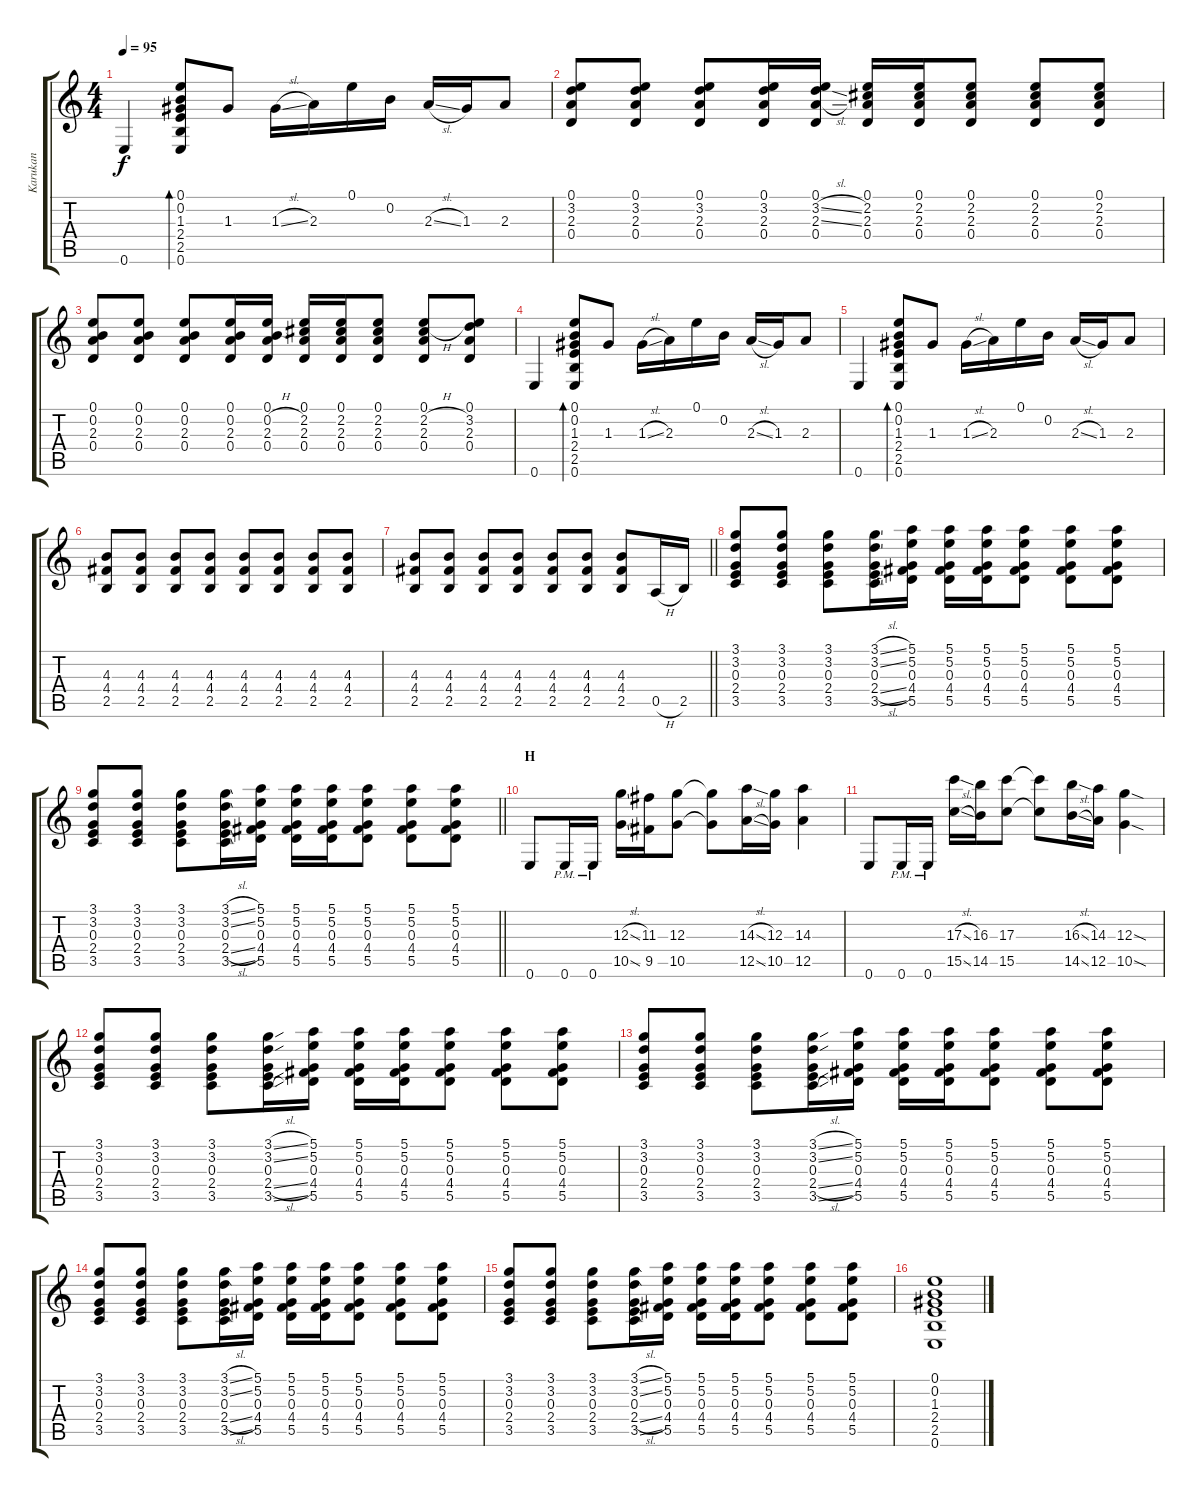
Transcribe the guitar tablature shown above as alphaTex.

\track ("Karukan" "Karukan") {instrument electricguitarclean}
\staff {score tabs}
\tuning (E4 B3 G3 D3 A2 E2) {hide}
\ts (4 4)
\tempo 95
\clef g2
\ks c
0.6.4{dy f} (0.1 0.2 1.3 2.4 2.5 0.6).8{bd 240} 1.3.8 1.3{sl}.16 2.3.16 0.1.16 0.2.16 2.3{sl}.16 1.3.16 2.3.8 |
(0.1 3.2 2.3 0.4).8 (0.1 3.2 2.3 0.4).8 (0.1 3.2 2.3 0.4).8 (0.1 3.2 2.3 0.4).16 (0.1 3.2{sl} 2.3{sl} 0.4).16 (0.1 2.2 2.3 0.4).16 (0.1 2.2 2.3 0.4).16 (0.1 2.2 2.3 0.4).8 (0.1 2.2 2.3 0.4).8 (0.1 2.2 2.3 0.4).8 |
(0.1 0.2 2.3 0.4).8 (0.1 0.2 2.3 0.4).8 (0.1 0.2 2.3 0.4).8 (0.1 0.2 2.3 0.4).16 (0.1 0.2{h} 2.3 0.4).16 (0.1 2.2 2.3 0.4).16 (0.1 2.2 2.3 0.4).16 (0.1 2.2 2.3 0.4).8 (0.1 2.2{h} 2.3 0.4).8 (0.1 3.2 2.3 0.4).8 |
0.6.4 (0.1 0.2 1.3 2.4 2.5 0.6).8{bd 240} 1.3.8 1.3{sl}.16 2.3.16 0.1.16 0.2.16 2.3{sl}.16 1.3.16 2.3.8 |
0.6.4 (0.1 0.2 1.3 2.4 2.5 0.6).8{bd 240} 1.3.8 1.3{sl}.16 2.3.16 0.1.16 0.2.16 2.3{sl}.16 1.3.16 2.3.8 |
(4.3 4.4 2.5).8 (4.3 4.4 2.5).8 (4.3 4.4 2.5).8 (4.3 4.4 2.5).8 (4.3 4.4 2.5).8 (4.3 4.4 2.5).8 (4.3 4.4 2.5).8 (4.3 4.4 2.5).8 |
\barLineRight lightlight
(4.3 4.4 2.5).8 (4.3 4.4 2.5).8 (4.3 4.4 2.5).8 (4.3 4.4 2.5).8 (4.3 4.4 2.5).8 (4.3 4.4 2.5).8 (4.3 4.4 2.5).8 0.5{h}.16 2.5.16 |
(3.1 3.2 0.3 2.4 3.5).8 (3.1 3.2 0.3 2.4 3.5).8 (3.1 3.2 0.3 2.4 3.5).8 (3.1{sl} 3.2{sl} 0.3 2.4{sl} 3.5{sl}).16 (5.1 5.2 0.3 4.4 5.5).16 (5.1 5.2 0.3 4.4 5.5).16 (5.1 5.2 0.3 4.4 5.5).16 (5.1 5.2 0.3 4.4 5.5).8 (5.1 5.2 0.3 4.4 5.5).8 (5.1 5.2 0.3 4.4 5.5).8 |
\barLineRight lightlight
(3.1 3.2 0.3 2.4 3.5).8 (3.1 3.2 0.3 2.4 3.5).8 (3.1 3.2 0.3 2.4 3.5).8 (3.1{sl} 3.2{sl} 0.3 2.4{sl} 3.5{sl}).16 (5.1 5.2 0.3 4.4 5.5).16 (5.1 5.2 0.3 4.4 5.5).16 (5.1 5.2 0.3 4.4 5.5).16 (5.1 5.2 0.3 4.4 5.5).8 (5.1 5.2 0.3 4.4 5.5).8 (5.1 5.2 0.3 4.4 5.5).8 |
\section ("" "H")
0.6.8 0.6{pm}.16 0.6{pm}.16 (12.3{sl} 10.5{sl}).16 (11.3 9.5).16 (12.3 10.5).8 (12.3{t} 10.5{t}).8 (14.3{sl} 12.5{sl}).16 (12.3 10.5).16 (14.3 12.5).4 |
0.6.8 0.6{pm}.16 0.6{pm}.16 (17.3{sl} 15.5{sl}).16 (16.3 14.5).16 (17.3 15.5).8 (17.3{t} 15.5{t}).8 (16.3{sl} 14.5{sl}).16 (14.3 12.5).16 (12.3{sod} 10.5{sod}).4 |
(3.1 3.2 0.3 2.4 3.5).8 (3.1 3.2 0.3 2.4 3.5).8 (3.1 3.2 0.3 2.4 3.5).8 (3.1{sl} 3.2{sl} 0.3 2.4{sl} 3.5{sl}).16 (5.1 5.2 0.3 4.4 5.5).16 (5.1 5.2 0.3 4.4 5.5).16 (5.1 5.2 0.3 4.4 5.5).16 (5.1 5.2 0.3 4.4 5.5).8 (5.1 5.2 0.3 4.4 5.5).8 (5.1 5.2 0.3 4.4 5.5).8 |
(3.1 3.2 0.3 2.4 3.5).8 (3.1 3.2 0.3 2.4 3.5).8 (3.1 3.2 0.3 2.4 3.5).8 (3.1{sl} 3.2{sl} 0.3 2.4{sl} 3.5{sl}).16 (5.1 5.2 0.3 4.4 5.5).16 (5.1 5.2 0.3 4.4 5.5).16 (5.1 5.2 0.3 4.4 5.5).16 (5.1 5.2 0.3 4.4 5.5).8 (5.1 5.2 0.3 4.4 5.5).8 (5.1 5.2 0.3 4.4 5.5).8 |
(3.1 3.2 0.3 2.4 3.5).8 (3.1 3.2 0.3 2.4 3.5).8 (3.1 3.2 0.3 2.4 3.5).8 (3.1{sl} 3.2{sl} 0.3 2.4{sl} 3.5{sl}).16 (5.1 5.2 0.3 4.4 5.5).16 (5.1 5.2 0.3 4.4 5.5).16 (5.1 5.2 0.3 4.4 5.5).16 (5.1 5.2 0.3 4.4 5.5).8 (5.1 5.2 0.3 4.4 5.5).8 (5.1 5.2 0.3 4.4 5.5).8 |
(3.1 3.2 0.3 2.4 3.5).8 (3.1 3.2 0.3 2.4 3.5).8 (3.1 3.2 0.3 2.4 3.5).8 (3.1{sl} 3.2{sl} 0.3 2.4{sl} 3.5{sl}).16 (5.1 5.2 0.3 4.4 5.5).16 (5.1 5.2 0.3 4.4 5.5).16 (5.1 5.2 0.3 4.4 5.5).16 (5.1 5.2 0.3 4.4 5.5).8 (5.1 5.2 0.3 4.4 5.5).8 (5.1 5.2 0.3 4.4 5.5).8 |
(0.1 0.2 1.3 2.4 2.5 0.6).1
